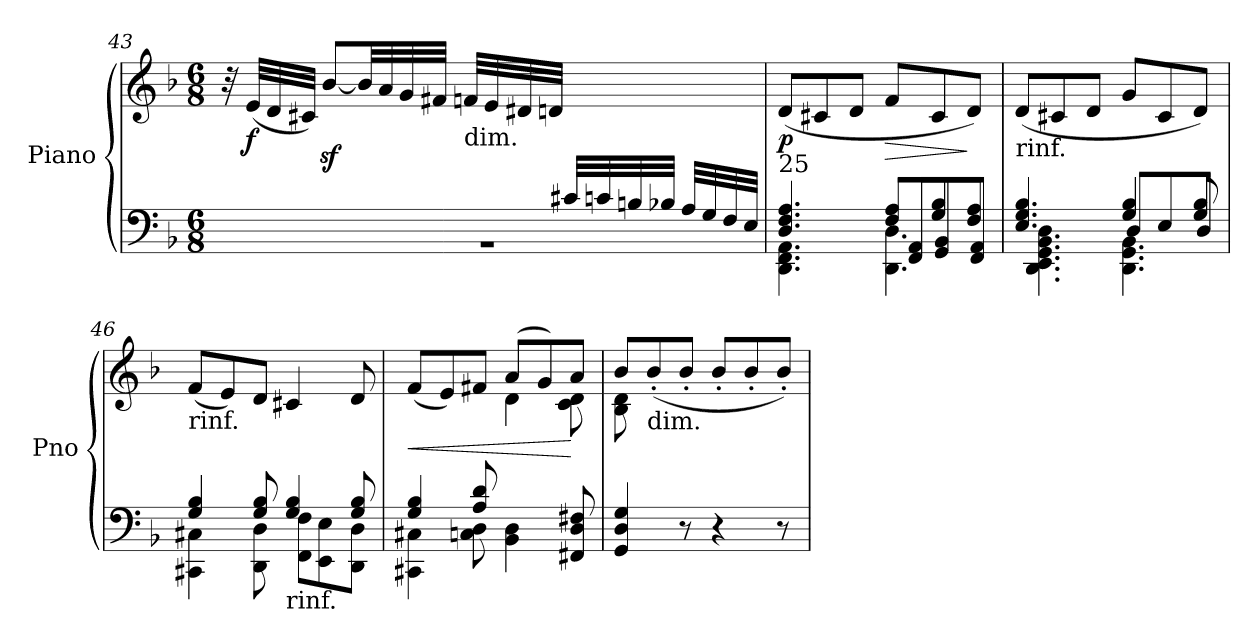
**kern	**kern	**dynam
*part1	*part1	*part1
*staff2	*staff1	*staff1/2
*I"Piano	*	*
*I'Pno	*	*
!!LO:LB:g=z
*clefF4	*clefG2	*
*k[b-]	*k[b-]	*
*F:	*F:	*
*M6/8	*M6/8	*
=43	=43	=43
*^	*	*
2ryy	2.r	32r	.
!	!	!	!LO:DY:b
.	.	(32e/LLL	f
.	.	32d/	.
.	.	32c#X/JJJ)	.
.	.	[8b-z</L	.
.	.	(32b-/LL]	.
.	.	32a/	.
.	.	32g/	.
.	.	32f#X/JJJ	.
!	!	!LO:TX:b:t=dim.	!
.	.	32fn/LLL	.
.	.	32e/	.
.	.	32d#X/	.
.	.	32dn/JJJ	.
32c#X/LLL	.	4ryy	.
32cn/	.	.	.
32Bn/	.	.	.
32B-X/JJJ	.	.	.
32A/LLL	.	.	.
32G/	.	.	.
32F/	.	.	.
32E/JJJ)	.	.	.
=44	=44	=44	=44
*	*^	*	*
!	!	!	!LO:TX:b:t=25	!
!	!	!	!	!LO:DY:b
4.D/ 4.F/ 4.A/	4.DD\ 4.FF\ 4.AA\	4.ryy	(8d/L	p
.	.	.	8c#X/	.
.	.	.	8d/J	.
!	!	!	!	!LO:HP:b
8F/ 8A/L	4.DD\ 4.D\	8FF/ 8AA/L	8f/L	>
8G/ 8B-/	.	8GG/ 8BB-/	8c#/	.
8F/ 8A/J	.	8FF/ 8AA/J	8d/J)	]
=45	=45	=45	=45	=45
!	!	!	!LO:TX:b:t=rinf.	!
4.E/ 4.G/ 4.B-/	4.DD\ 4.EE\ 4.GG\ 4.BB-\ 4.D\	4.ryy	(8d/L	.
.	.	.	8c#X/	.
.	.	.	8d/J	.
4G/ 4B-/	4.DD\ 4.GG\ 4.BB-\	8D/L	8g/L	.
.	.	8E/	8c#/	.
8G/ 8B-/	.	8D/J	8d/J)	.
=46	=46	=46	=46	=46
!	!	!	!LO:TX:b:t=rinf.	!
*	*v	*v	*	*
4G/ 4B-/	4CC#X\ 4C#X\	(8f/L	.
.	.	8e/)	.
8G/ 8B-/	8DD\ 8D\	8d/J	.
!LO:TX:b:t=rinf.	!	!	!
4G/ 4B-/	8FF\ 8F\L	4c#X/	.
.	8EE\ 8E\	.	.
8G/ 8B-/	8DD\ 8D\J	8d/	.
!!LO:PB:g=z
=47	=47	=47	=47
!	!	!	!LO:HP:b
*	*	*^	*
4G/ 4B-/	4CC#X\ 4C#X\	(8f/L	4.ryy	<
.	.	8e/)	.	.
8A/ 8d/	8Cn\ 8D\	8f#X/J	.	.
4.ryy	4BB-\ 4D\	(8a/L	4d\	.
.	.	8g/)	.	.
.	8FF#X/ 8D/ 8F#X/	8a/J	8c\ 8d\	[
*v	*v	*	*	*
=48	=48	=48	=48
4GG/ 4D/ 4G/	8b-/L	8B-\ 8d\	.
!	!LO:TX:b:t=dim.	!	!
.	(8b-'/	2ryy	.
8r	8b-'/J	.	.
4r	8b-'/L	.	.
.	8b-'/	.	.
8r	8b-'/J)	8ryy	.
*	*v	*v	*
=	=	=
*-	*-	*-
